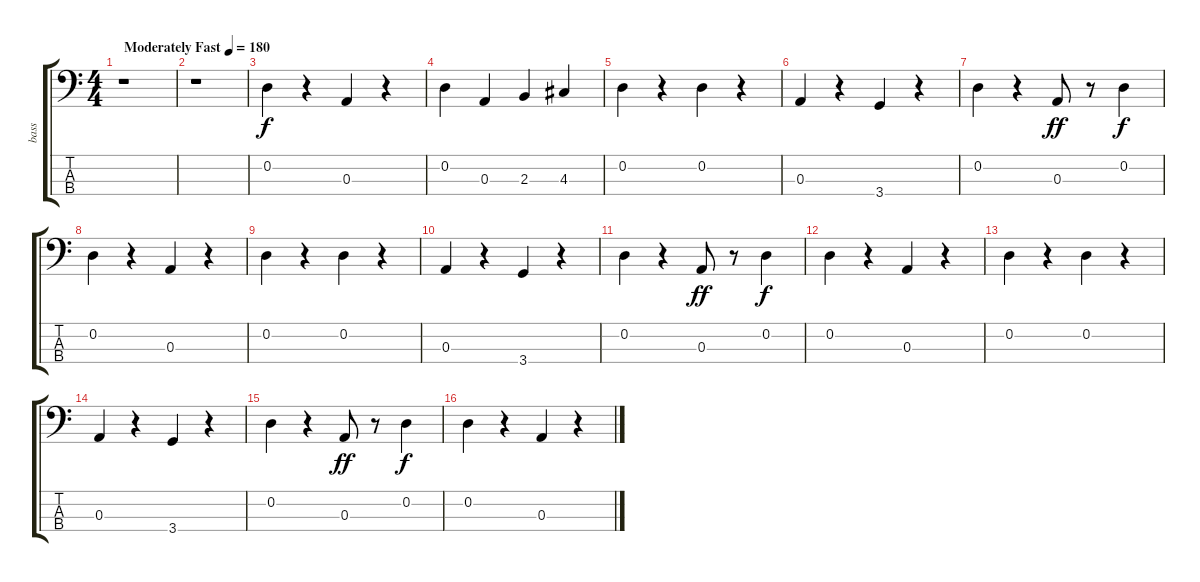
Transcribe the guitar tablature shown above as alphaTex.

\track ("bass" "bass") {instrument electricbassfinger}
\staff {score tabs}
\tuning (G2 D2 A1 E1) {hide}
\ts (4 4)
\tempo (180 "Moderately Fast")
\clef f4
\ks c
r.1{dy f instrument electricbassfinger} |
r.1 |
0.2.4 r.4 0.3.4 r.4 |
0.2.4 0.3.4 2.3.4 4.3.4 |
0.2.4 r.4 0.2.4 r.4 |
0.3.4 r.4 3.4.4 r.4 |
0.2.4 r.4 0.3.8{dy ff} r.8 0.2.4{dy f} |
0.2.4 r.4 0.3.4 r.4 |
0.2.4 r.4 0.2.4 r.4 |
0.3.4 r.4 3.4.4 r.4 |
0.2.4 r.4 0.3.8{dy ff} r.8 0.2.4{dy f} |
0.2.4 r.4 0.3.4 r.4 |
0.2.4 r.4 0.2.4 r.4 |
0.3.4 r.4 3.4.4 r.4 |
0.2.4 r.4 0.3.8{dy ff} r.8 0.2.4{dy f} |
0.2.4 r.4 0.3.4 r.4
